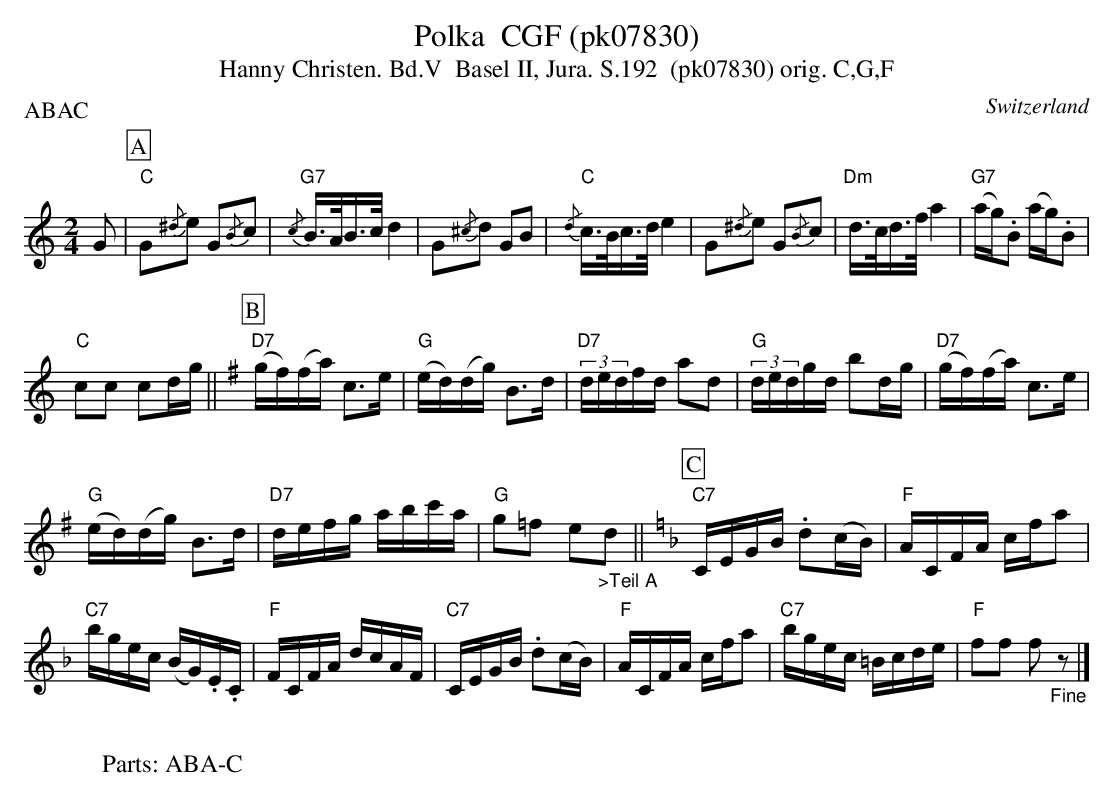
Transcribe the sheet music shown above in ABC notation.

X:1
T:Polka  CGF (pk07830)
T:Hanny Christen. Bd.V  Basel II, Jura. S.192  (pk07830) orig. C,G,F
P:ABAC
M:2/4
L:1/16
O:Switzerland
K:C major
G2 | [P:A] "C"G2{/^d}e2 G2{/B}c2 | {/c}"G7"B>AB>c d4 | G2{/^c}d2 G2B2 | {/d}"C"c>Bc>de4 | G2{/^d}e2 G2{/B}c2 | "Dm"d>cd>f a4 | ("G7"ag).B2 (ag).B2 |
"C"c2c2 c2dg || [K:G] [P:B] ("D7"gf)(fa) c3e | ("G"ed)(dg) B3d | "D7"(3dedfd a2d2 | "G"(3dedgd b2dg | ("D7"gf)(fa) c3e |
("G"ed)(dg) B3d | "D7"defg abc'a | "G"g2=f2 e2"_>Teil A"d2 || [K:F] [P:C] "C7"CEGB .d2(cB) | "F"ACFA cfa2 |
"C7"bgec (BG).E.C | "F"FCFA dcAF | "C7"CEGB .d2(cB) | "F"ACFA cfa2 | "C7"bgec =Bcde | "F"f2f2 f2"_Fine"z2 |]
W:
W:Parts: ABA-C
